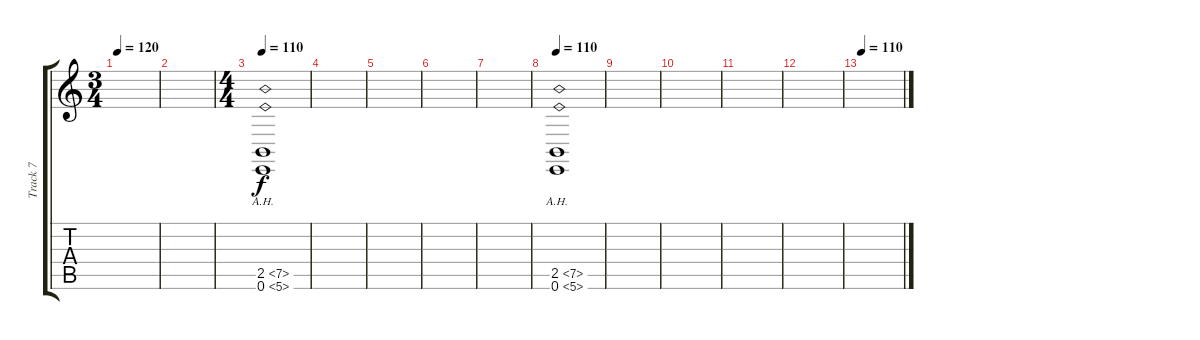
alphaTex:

\track ("Track 7" "Track 7") {instrument tubularbells}
\staff {score tabs}
\tuning (E4 B3 G3 D3 A2 E2) {hide}
\ts (3 4)
\tempo 120
\clef g2
\ks c
|
|
\ts (4 4)
\tempo 110
(2.5{ah 5} 0.6{ah 5}).1 |
|
|
|
|
\tempo 110
(2.5{ah 5} 0.6{ah 5}).1 |
|
|
|
|
\tempo 110
